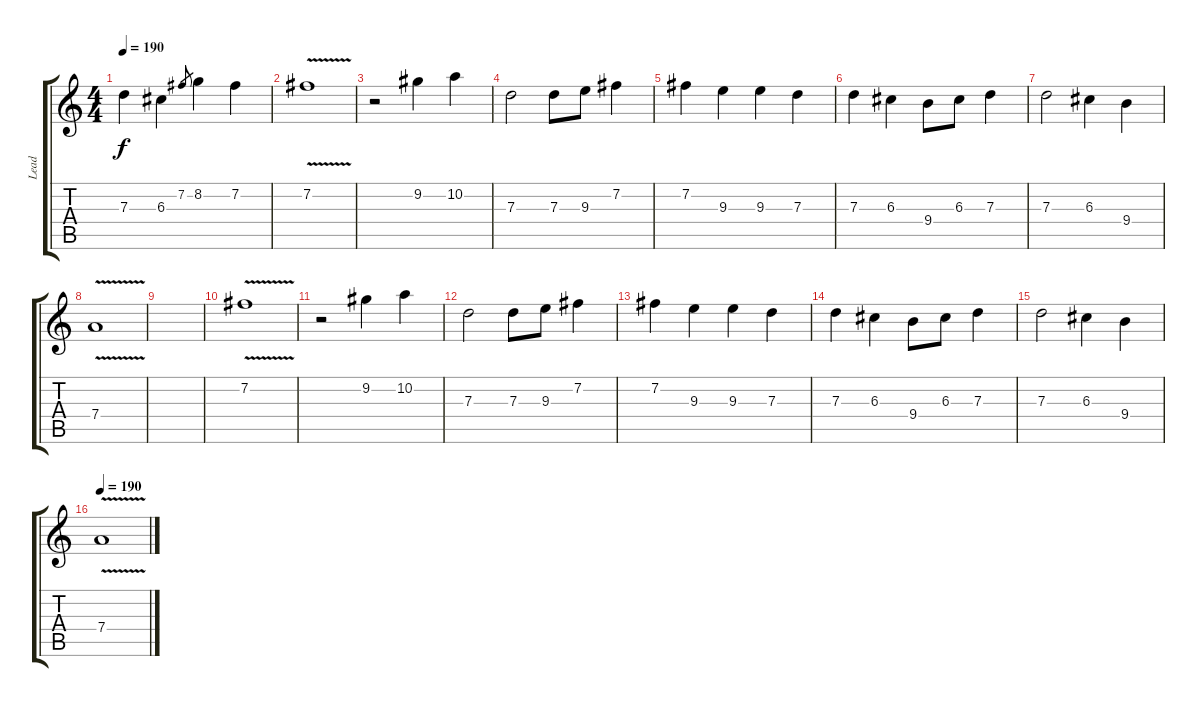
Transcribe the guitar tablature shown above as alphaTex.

\track ("Lead" "Lead") {instrument acousticguitarnylon}
\staff {score tabs}
\tuning (E4 B3 G3 D3 A2 E2) {hide}
\ts (4 4)
\tempo 190
\clef g2
\ks c
7.3.4{dy f} 6.3.4 7.2.8{gr} 8.2.4 7.2.4 |
7.2{v}.1 |
r.2 9.2.4 10.2.4 |
7.3.2 7.3.8 9.3.8 7.2.4 |
7.2.4 9.3.4 9.3.4 7.3.4 |
7.3.4 6.3.4 9.4.8 6.3.8 7.3.4 |
7.3.2 6.3.4 9.4.4 |
7.4{v}.1 |
|
7.2{v}.1 |
r.2 9.2.4 10.2.4 |
7.3.2 7.3.8 9.3.8 7.2.4 |
7.2.4 9.3.4 9.3.4 7.3.4 |
7.3.4 6.3.4 9.4.8 6.3.8 7.3.4 |
7.3.2 6.3.4 9.4.4 |
\tempo 190
7.4{v}.1
